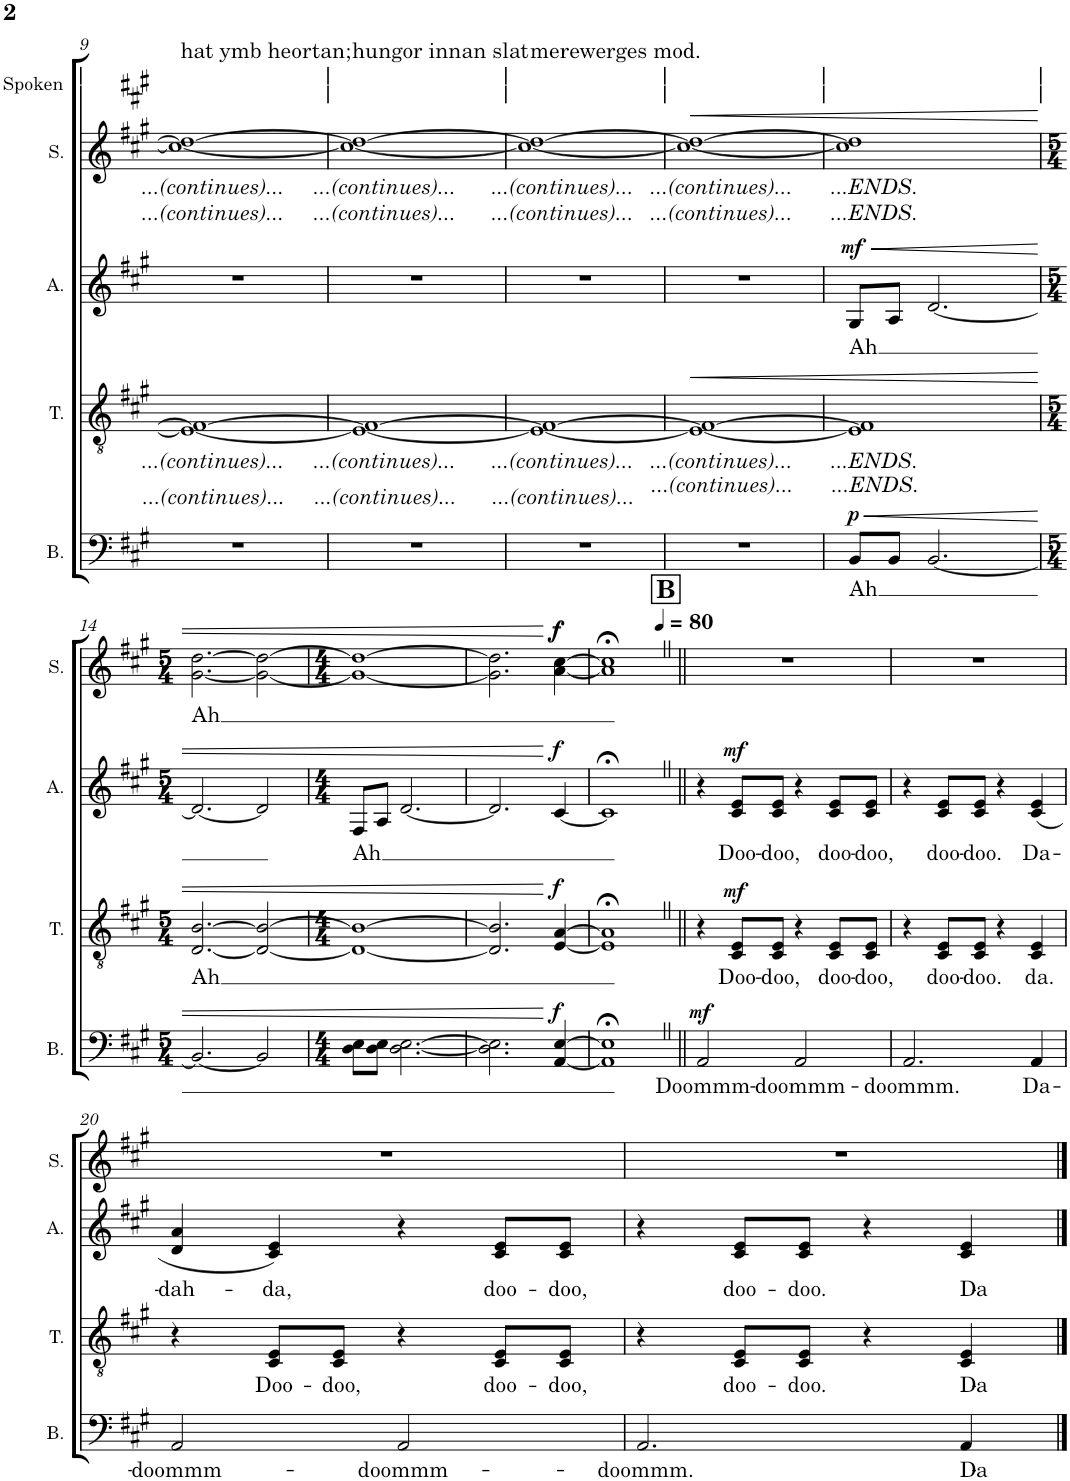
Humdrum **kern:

**kern	**text	**dynam	**kern	**text	**dynam	**kern	**text	**dynam	**kern	**text	**text	**dynam	**kern	**text
*part5	*part5	*part5	*part4	*part4	*part4	*part3	*part3	*part3	*part2	*part2	*part2	*part2	*part1	*part1
*staff5	*staff5	*staff5	*staff4	*staff4	*staff4	*staff3	*staff3	*staff3	*staff2	*staff2	*staff2	*staff2	*staff1	*staff1
*I"Bass	*	*	*I"Tenor	*	*	*I"Alto	*	*	*I"Soprano	*	*	*	*I"Spoken	*
*I'B.	*	*	*I'T.	*	*	*I'A.	*	*	*I'S.	*	*	*	*I'Spoken	*
!!LO:PB:g=z
*clefF4	*	*	*clefGv2	*	*	*clefG2	*	*	*clefG2	*	*	*	*clefG2	*
*k[f#c#g#]	*	*	*k[f#c#g#]	*	*	*k[f#c#g#]	*	*	*k[f#c#g#]	*	*	*	*k[f#c#g#]	*
*M4/4	*	*	*M4/4	*	*	*M4/4	*	*	*M4/4	*	*	*	*M4/4	*
=9	=9	=9	=9	=9	=9	=9	=9	=9	=9	=9	=9	=9	=9	=9
!	!	!	!	!LO:LY:b	!	!	!	!	!	!LO:LY:b	!LO:LY:b	!	!	!LO:LY:a
1r	.	.	1E_ 1F#_	...(continues)...	.	1r	.	.	1cc#_ 1dd_	...(continues)...	...(continues)...	.	1ff#	hat ymb heortan;
=10	=10	=10	=10	=10	=10	=10	=10	=10	=10	=10	=10	=10	=10	=10
!	!	!	!	!LO:LY:b	!	!	!	!	!	!LO:LY:b	!LO:LY:b	!	!	!LO:LY:a
1r	.	.	1E_ 1F#_	...(continues)...	.	1r	.	.	1cc#_ 1dd_	...(continues)...	...(continues)...	.	1ff#	hungor innan slat
=11	=11	=11	=11	=11	=11	=11	=11	=11	=11	=11	=11	=11	=11	=11
!	!	!	!	!LO:LY:b	!	!	!	!	!	!LO:LY:b	!LO:LY:b	!	!	!LO:LY:a
1r	.	.	1E_ 1F#_	...(continues)...	.	1r	.	.	1cc#_ 1dd_	...(continues)...	...(continues)...	.	1ff#	merewerges mod.
=12	=12	=12	=12	=12	=12	=12	=12	=12	=12	=12	=12	=12	=12	=12
!	!	!	!	!LO:LY:b	!LO:HP:b	!	!	!	!	!LO:LY:b	!LO:LY:b	!LO:HP:b	!	!
1r	.	.	1E_ 1F#_	...(continues)...	<	1r	.	.	1cc#_ 1dd_	...(continues)...	...(continues)...	<	1ryy	.
=13	=13	=13	=13	=13	=13	=13	=13	=13	=13	=13	=13	=13	=13	=13
!	!LO:LY:b	!LO:HP:b	!	!LO:LY:b	!	!	!LO:LY:b	!LO:HP:b	!	!LO:LY:b	!LO:LY:b	!	!	!
!	!	!LO:DY:n=1:a	!	!	!	!	!	!LO:DY:n=1:a	!	!	!	!	!	!
8BB/L	Ah	< p	1E] 1F#]	...ENDS.	.	8G#/L	Ah	< mf	1cc#] 1dd]	...ENDS.	...ENDS.	.	1ryy	.
8BB/J	.	.	.	.	.	8A/J	.	.	.	.	.	.	.	.
[2.BB/	.	.	.	.	.	[2.d/	.	.	.	.	.	.	.	.
!!LO:LB:g=z
=14	=14	=14	=14	=14	=14	=14	=14	=14	=14	=14	=14	=14	=14	=14
*M5/4	*	*	*M5/4	*	*	*M5/4	*	*	*M5/4	*	*	*	*M5/4	*
!	!	!	!	!LO:LY:b	!	!	!	!	!	!LO:LY:b	!	!	!	!
2.BB/_	.	.	[2.D/ [2.B/	Ah	.	2.d/_	.	.	[2.g#\ [2.dd\	Ah	.	.	1ryy	.
2BB/]	.	.	2D/_ 2B/_	.	.	2d/]	.	.	2g#\_ 2dd\_	.	.	.	.	.
.	.	.	.	.	.	.	.	.	.	.	.	.	4ryy	.
=15	=15	=15	=15	=15	=15	=15	=15	=15	=15	=15	=15	=15	=15	=15
*M4/4	*	*	*M4/4	*	*	*M4/4	*	*	*M4/4	*	*	*	*M4/4	*
!	!	!	!	!	!	!	!LO:LY:b	!	!	!	!	!	!	!
8D\ 8E\L	.	.	1D_ 1B_	.	.	8F#/L	Ah	.	1g#_ 1dd_	.	.	.	1ryy	.
8D\ 8E\J	.	.	.	.	.	8A/J	.	.	.	.	.	.	.	.
[2.D\ [2.E\	.	.	.	.	.	[2.d/	.	.	.	.	.	.	.	.
=16	=16	=16	=16	=16	=16	=16	=16	=16	=16	=16	=16	=16	=16	=16
2.D\] 2.E\]	.	.	2.D/] 2.B/]	.	.	2.d/]	.	.	2.g#\] 2.dd\]	.	.	.	1ryy	.
!	!	!LO:DY:n=1:a	!	!	!LO:DY:n=1:a	!	!	!LO:DY:n=1:a	!	!	!	!LO:DY:n=1:a	!	!
!	!	!	!	!	!	!	!	!	!	!	!	!LO:DY:n=2:a	!	!
[4AA/ [4E/	.	[ f	[4E/ [4A/	.	[ f	[4c#/	.	[ f	[4a\ [4cc#\	.	.	[ f f	.	.
=17	=17	=17	=17	=17	=17	=17	=17	=17	=17	=17	=17	=17	=17	=17
1AA];<Z 1E];<Z	.	.	1E];<Z 1A];<Z	.	.	1c#;<Z]	.	.	1a];<Z 1cc#];<Z	.	.	.	1ryy	.
=18||	=18||	=18||	=18||	=18||	=18||	=18||	=18||	=18||	=18||	=18||	=18||	=18||	=18||	=18||
!!LO:REH:place=s1:a:B:cj:fs=14:t=B
*	*	*	*	*	*	*	*	*	*	*	*	*	*MM80	*
!	!LO:LY:b	!LO:DY:a	!	!	!	!	!	!	!	!	!	!	!	!
2AA/	Doommm-	mf	4r	.	.	4r	.	.	1r	.	.	.	1ryy	.
!	!	!	!	!LO:LY:b	!LO:DY:a	!	!LO:LY:b	!LO:DY:a	!	!	!	!	!	!
.	.	.	8C#/ 8E/L	-Doo-	mf	8c#/ 8e/L	Doo-	mf	.	.	.	.	.	.
!	!	!	!	!LO:LY:b	!	!	!LO:LY:b	!	!	!	!	!	!	!
.	.	.	8C#/ 8E/J	-doo,	.	8c#/ 8e/J	-doo,	.	.	.	.	.	.	.
!	!LO:LY:b	!	!	!	!	!	!	!	!	!	!	!	!	!
2AA/	doommm-	.	4r	.	.	4r	.	.	.	.	.	.	.	.
!	!	!	!	!LO:LY:b	!	!	!LO:LY:b	!	!	!	!	!	!	!
.	.	.	8C#/ 8E/L	-doo-	.	8c#/ 8e/L	-doo-	.	.	.	.	.	.	.
!	!	!	!	!LO:LY:b	!	!	!LO:LY:b	!	!	!	!	!	!	!
.	.	.	8C#/ 8E/J	-doo,	.	8c#/ 8e/J	-doo,	.	.	.	.	.	.	.
=19	=19	=19	=19	=19	=19	=19	=19	=19	=19	=19	=19	=19	=19	=19
!	!LO:LY:b	!	!	!	!	!	!	!	!	!	!	!	!	!
2.AA/	-doommm.	.	4r	.	.	4r	.	.	1r	.	.	.	1ryy	.
!	!	!	!	!LO:LY:b	!	!	!LO:LY:b	!	!	!	!	!	!	!
.	.	.	8C#/ 8E/L	-doo-	.	8c#/ 8e/L	-doo-	.	.	.	.	.	.	.
!	!	!	!	!LO:LY:b	!	!	!LO:LY:b	!	!	!	!	!	!	!
.	.	.	8C#/ 8E/J	-doo.	.	8c#/ 8e/J	-doo.	.	.	.	.	.	.	.
.	.	.	4r	.	.	4r	.	.	.	.	.	.	.	.
!	!LO:LY:b	!	!	!LO:LY:b	!	!	!LO:LY:b	!	!	!	!	!	!	!
4AA/	Da-	.	4C#/ 4E/	-da.	.	(4c#/ 4e/	-Da-	.	.	.	.	.	.	.
!!LO:LB:g=z
=20	=20	=20	=20	=20	=20	=20	=20	=20	=20	=20	=20	=20	=20	=20
!	!LO:LY:b	!	!	!	!	!	!LO:LY:b	!	!	!	!	!	!	!
2AA/	-doommm-	.	4r	.	.	4d/ 4a/	-dah-	.	1r	.	.	.	1ryy	.
!	!	!	!	!LO:LY:b	!	!	!LO:LY:b	!	!	!	!	!	!	!
.	.	.	8C#/ 8E/L	-Doo-	.	4c#/ 4e/)	-da,	.	.	.	.	.	.	.
!	!	!	!	!LO:LY:b	!	!	!	!	!	!	!	!	!	!
.	.	.	8C#/ 8E/J	-doo,	.	.	.	.	.	.	.	.	.	.
!	!LO:LY:b	!	!	!	!	!	!	!	!	!	!	!	!	!
2AA/	doommm-	.	4r	.	.	4r	.	.	.	.	.	.	.	.
!	!	!	!	!LO:LY:b	!	!	!LO:LY:b	!	!	!	!	!	!	!
.	.	.	8C#/ 8E/L	-doo-	.	8c#/ 8e/L	doo-	.	.	.	.	.	.	.
!	!	!	!	!LO:LY:b	!	!	!LO:LY:b	!	!	!	!	!	!	!
.	.	.	8C#/ 8E/J	-doo,	.	8c#/ 8e/J	-doo,	.	.	.	.	.	.	.
=21	=21	=21	=21	=21	=21	=21	=21	=21	=21	=21	=21	=21	=21	=21
!	!LO:LY:b	!	!	!	!	!	!	!	!	!	!	!	!	!
2.AA/	-doommm.	.	4r	.	.	4r	.	.	1r	.	.	.	1ryy	.
!	!	!	!	!LO:LY:b	!	!	!LO:LY:b	!	!	!	!	!	!	!
.	.	.	8C#/ 8E/L	-doo-	.	8c#/ 8e/L	-doo-	.	.	.	.	.	.	.
!	!	!	!	!LO:LY:b	!	!	!LO:LY:b	!	!	!	!	!	!	!
.	.	.	8C#/ 8E/J	-doo.	.	8c#/ 8e/J	-doo.	.	.	.	.	.	.	.
.	.	.	4r	.	.	4r	.	.	.	.	.	.	.	.
!	!LO:LY:b	!	!	!LO:LY:b	!	!	!LO:LY:b	!	!	!	!	!	!	!
4AA/	Da-	.	4C#/ 4E/	-Da-	.	4c#/ 4e/	-Da-	.	.	.	.	.	.	.
==	==	==	==	==	==	==	==	==	==	==	==	==	==	==
*-	*-	*-	*-	*-	*-	*-	*-	*-	*-	*-	*-	*-	*-	*-
